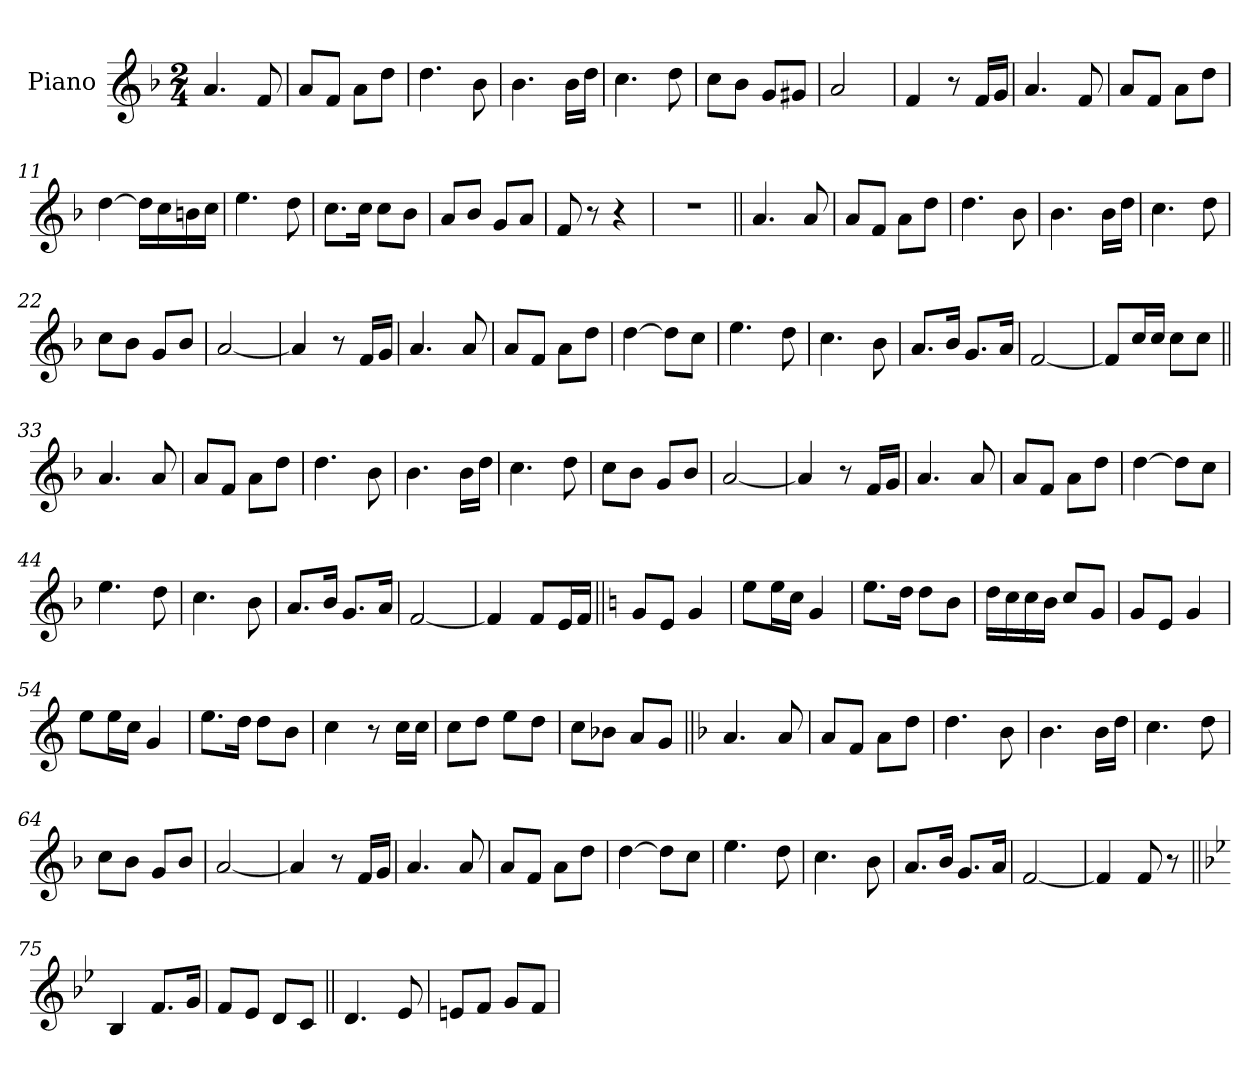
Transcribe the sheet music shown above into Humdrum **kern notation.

**kern
*part1
*staff1
*I"Piano
*I'Pno.
*clefG2
*k[b-]
*M2/4
*MM80
=1
4.a
8f
=2
8aL
8fJ
8aL
8ddJ
=3
4.dd
8b-
=4
4.b-
16b-LL
16ddJJ
=5
4.cc
8dd
=6
8ccL
8b-J
8gL
8g#XJ
=7
2a
=8
4f
8r
16fLL
16gJJ
=9
4.a
8f
=10
8aL
8fJ
8aL
8ddJ
=11
[4dd
16ddLL]
16cc
16bn
16ccJJ
=12
4.ee
8dd
=13
8.ccL
16ccJk
8ccL
8b-J
=14
8aL
8b-J
8gL
8aJ
=15
*MM110
8f
8r
4r
=16
2r
=17||
4.a
8a
=18
8aL
8fJ
8aL
8ddJ
=19
4.dd
8b-
=20
4.b-
16b-LL
16ddJJ
=21
4.cc
8dd
=22
8ccL
8b-J
8gL
8b-J
=23
[2a
=24
4a]
8r
16fLL
16gJJ
=25
4.a
8a
=26
8aL
8fJ
8aL
8ddJ
=27
[4dd
8ddL]
8ccJ
=28
4.ee
8dd
=29
4.cc
8b-
=30
8.aL
16b-Jk
8.gL
16aJk
=31
[2f
=32
8fL]
16ccL
16ccJJ
8ccL
8ccJ
=33||
4.a!
8a!
=34
8a!L
8f!J
8a!L
8dd!J
=35
4.dd!
8b-!
=36
4.b-!
16b-!LL
16dd!JJ
=37
4.cc!
8dd!
=38
8cc!L
8b-!J
8g!L
8b-!J
=39
[2a!
=40
4a!]
8r
16f!LL
16g!JJ
=41
4.a!
8a!
=42
8a!L
8f!J
8a!L
8dd!J
=43
[4dd!
8dd!L]
8cc!J
=44
4.ee!
8dd!
=45
4.cc!
8b-!
=46
8.a!L
16b-!Jk
8.g!L
16a!Jk
=47
[2f!
=48
4f!]
8f!L
16eL
16fJJ
=49||
*k[]
8gL
8eJ
4g
=50
8eeL
16eeL
16ccJJ
4g
=51
8.eeL
16ddJk
8ddL
8bJ
=52
16ddLL
16cc
16cc
16bJJ
8ccL
8gJ
=53
8gL
8eJ
4g
=54
8eeL
16eeL
16ccJJ
4g
=55
8.eeL
16ddJk
8ddL
8bJ
=56
4cc
8r
16ccLL
16ccJJ
=57
8ccL
8dd!J
8ee!L
8dd!J
=58
8cc!L
8b-X!J
8a!L
8g!J
=59||
*k[b-]
4.a
8a
=60
8aL
8fJ
8aL
8ddJ
=61
4.dd
8b-
=62
4.b-
16b-LL
16ddJJ
=63
4.cc
8dd
=64
8ccL
8b-J
8gL
8b-J
=65
[2a
=66
4a]
8r
16fLL
16gJJ
=67
4.a
8a
=68
8aL
8fJ
8aL
8ddJ
=69
[4dd
8ddL]
8ccJ
=70
4.ee
8dd
=71
4.cc
8b-
=72
8.aL
16b-Jk
8.gL
16aJk
=73
[2f
=74
4f]
8f
8r
=75||
*k[b-e-]
4B-!
8.f!L
16g!Jk
=76
8f!L
8e-!J
8d!L
8c!J
=77||
4.d
8e-
=78
8enL
8fJ
8gL
8fJ
=
*-
